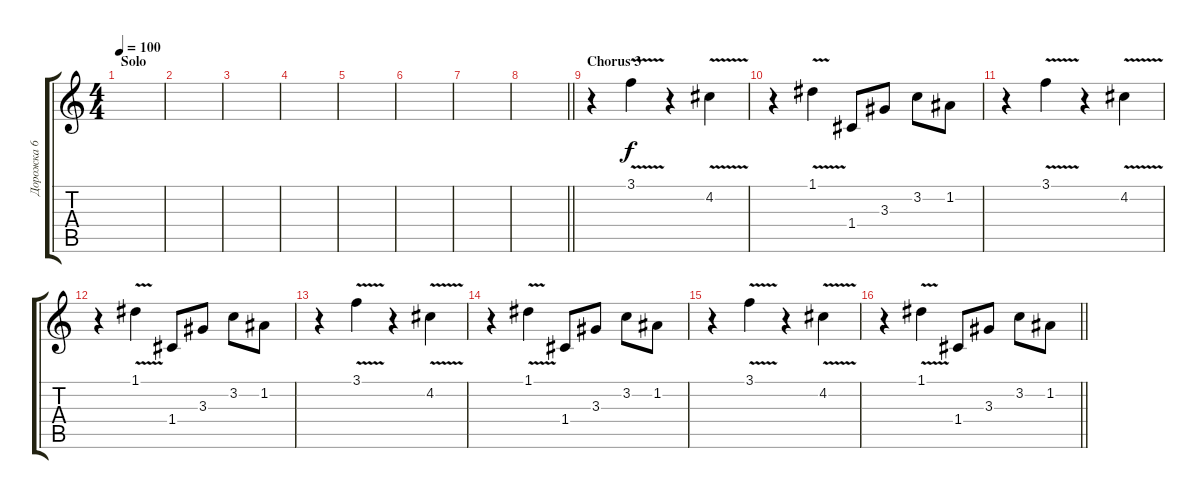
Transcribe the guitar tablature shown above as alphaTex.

\track ("Дорожка 6" "Дорожка 6") {instrument distortionguitar}
\staff {score tabs}
\tuning (D4 A3 F3 C3 G2 C2) {hide}
\ts (4 4)
\section ("" "Solo")
\tempo 100
\clef g2
\ks c
|
|
|
|
|
|
|
\barLineRight lightlight
|
\section ("" "Chorus 3")
r.4{volume 13} 3.1{v}.4 r.4 4.2{v}.4 |
r.4 1.1{v}.4 1.4.8 3.3.8 3.2.8 1.2.8 |
r.4 3.1{v}.4 r.4 4.2{v}.4 |
r.4 1.1{v}.4 1.4.8 3.3.8 3.2.8 1.2.8 |
r.4 3.1{v}.4 r.4 4.2{v}.4 |
r.4 1.1{v}.4 1.4.8 3.3.8 3.2.8 1.2.8 |
r.4 3.1{v}.4 r.4 4.2{v}.4 |
\barLineRight lightlight
r.4 1.1{v}.4 1.4.8 3.3.8 3.2.8 1.2.8
